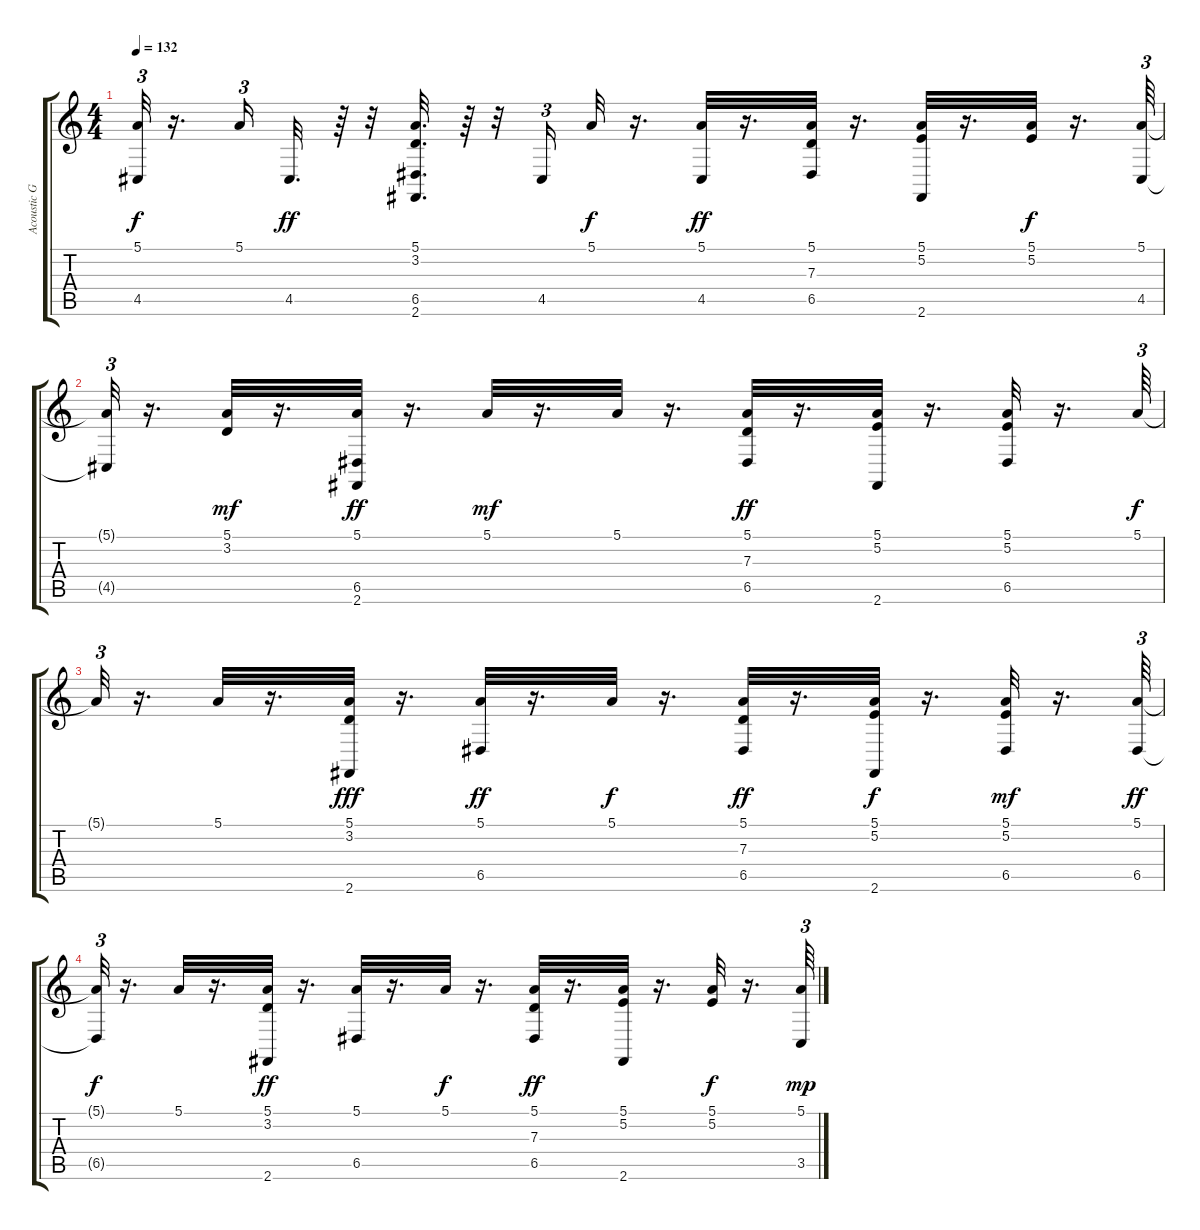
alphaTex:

\track ("Acoustic Grand" "Acoustic G") {instrument acousticgrandpiano}
\staff {score tabs}
\tuning (E4 B3 G3 D3 A2 E2) {hide}
\ts (4 4)
\tempo 132
\clef g2
\ks c
(5.1{t} 4.5{t}).32{tu (3 2) dy f} r.16{d} 5.1.16{tu (3 2)} 4.5.32{d dy ff} r.64 r.32 (5.1 3.2 6.5 2.6).32{d} r.64 r.32 4.5.16{tu (3 2)} 5.1.32{dy f} r.16{d} (5.1 4.5).32{dy ff} r.16{d} (5.1 7.3 6.5).32 r.16{d} (5.1 5.2 2.6).32 r.16{d} (5.1 5.2).32{dy f} r.16{d} (5.1 4.5).64{tu (3 2)} |
(5.1{t} 4.5{t}).32{tu (3 2)} r.16{d} (5.1 3.2).32{dy mf} r.16{d} (5.1 6.5 2.6).32{dy ff} r.16{d} 5.1.32{dy mf} r.16{d} 5.1.32 r.16{d} (5.1 7.3 6.5).32{dy ff} r.16{d} (5.1 5.2 2.6).32 r.16{d} (5.1 5.2 6.5).32 r.16{d} 5.1.64{tu (3 2) dy f} |
5.1{t}.32{tu (3 2)} r.16{d} 5.1.32 r.16{d} (5.1 3.2 2.6).32{dy fff} r.16{d} (5.1 6.5).32{dy ff} r.16{d} 5.1.32{dy f} r.16{d} (5.1 7.3 6.5).32{dy ff} r.16{d} (5.1 5.2 2.6).32{dy f} r.16{d} (5.1 5.2 6.5).32{dy mf} r.16{d} (5.1 6.5).64{tu (3 2) dy ff} |
(5.1{t} 6.5{t}).32{tu (3 2) dy f} r.16{d} 5.1.32 r.16{d} (5.1 3.2 2.6).32{dy ff} r.16{d} (5.1 6.5).32 r.16{d} 5.1.32{dy f} r.16{d} (5.1 7.3 6.5).32{dy ff} r.16{d} (5.1 5.2 2.6).32 r.16{d} (5.1 5.2).32{dy f} r.16{d} (5.1 3.5).64{tu (3 2) dy mp}
